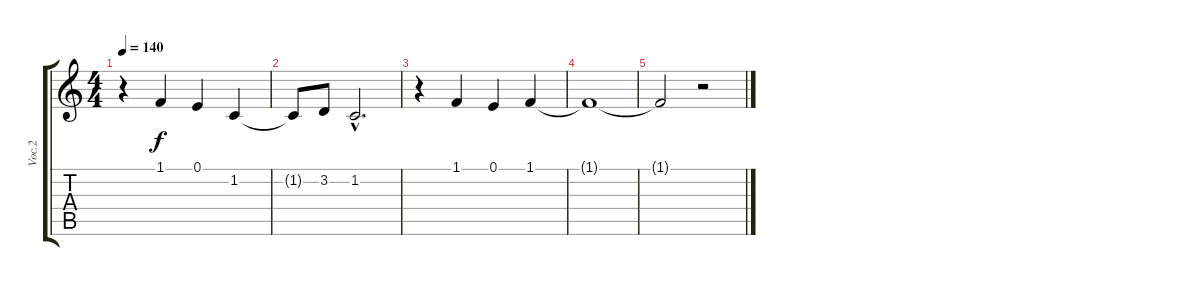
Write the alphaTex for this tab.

\track ("Voc.2" "Voc.2") {instrument lead2sawtooth}
\staff {score tabs}
\tuning (E4 B3 G3 D3 A2 E2) {hide}
\ts (4 4)
\tempo 140
\clef g2
\ks c
r.4{dy f} 1.1.4 0.1.4 1.2.4 |
1.2{t}.8 3.2.8 1.2{hac}.2{d} |
r.4 1.1.4 0.1.4 1.1.4 |
1.1{t}.1 |
1.1{t}.2 r.2
